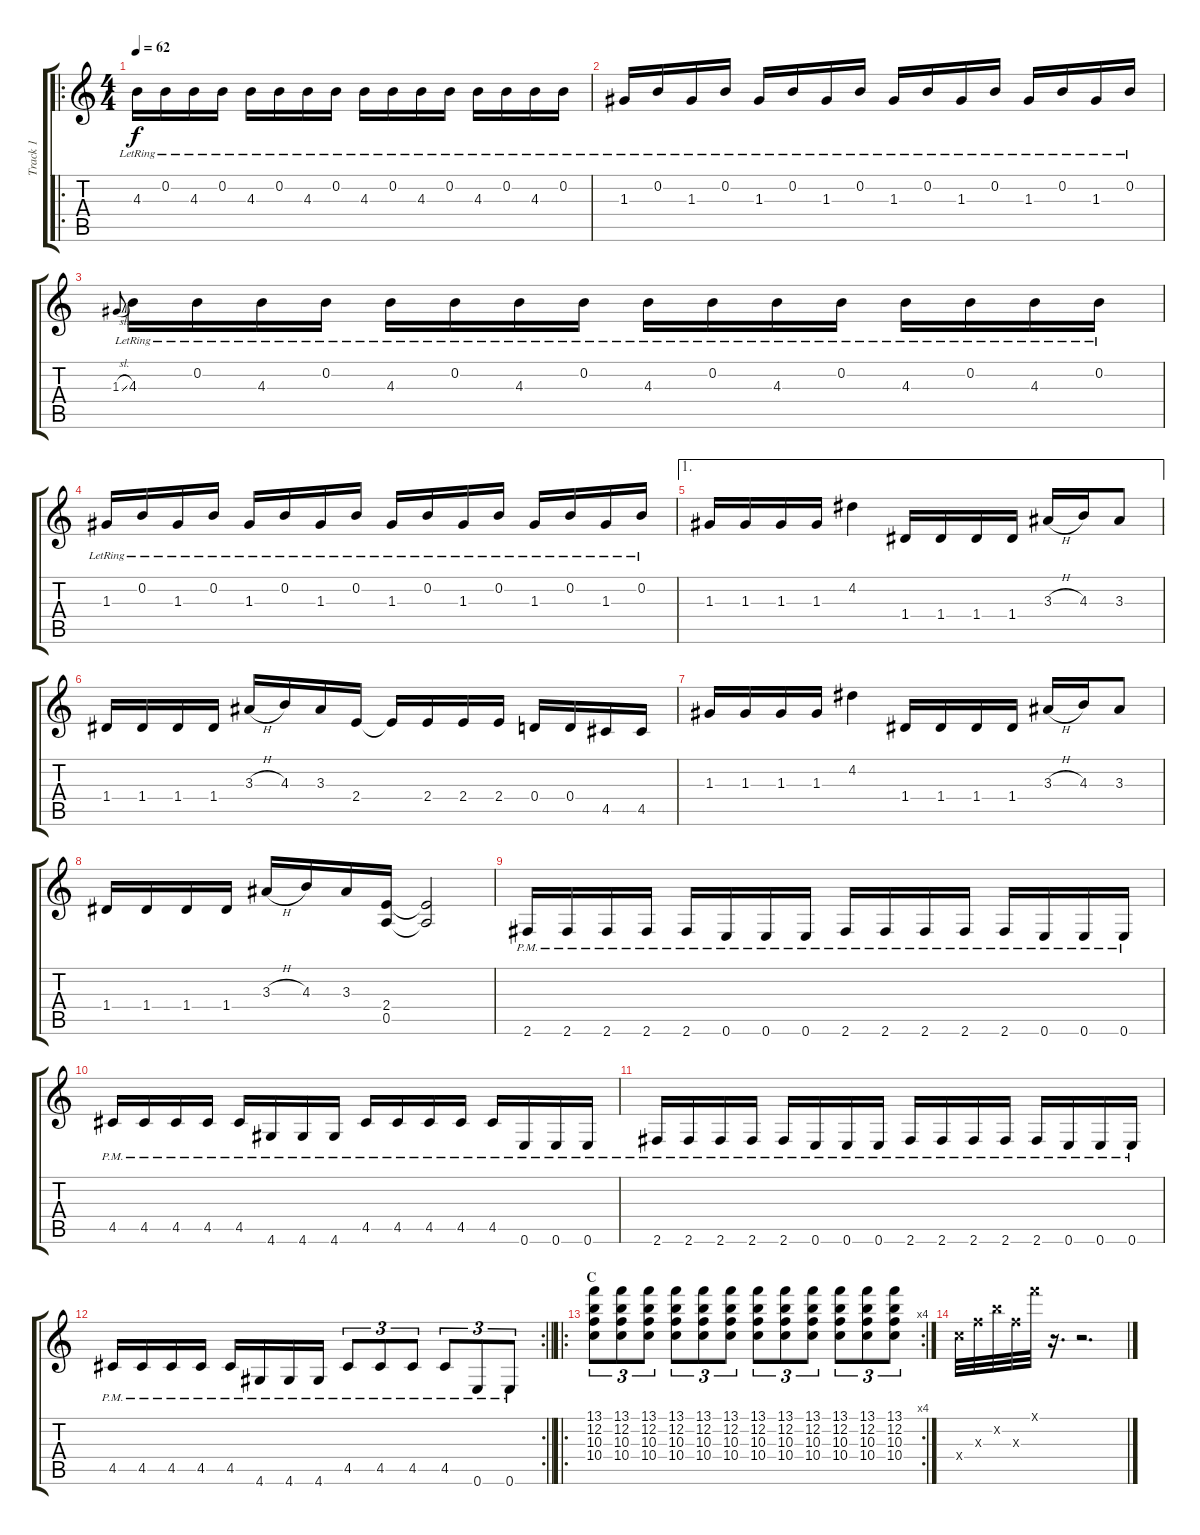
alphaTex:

\track ("Track 1" "Track 1") {instrument overdrivenguitar}
\staff {score tabs}
\tuning (E4 B3 G3 D3 A2 E2) {hide}
\ro
\ts (4 4)
\tempo 62
\clef g2
\ks c
4.3{lr}.16{dy f} 0.2{lr}.16 4.3{lr}.16 0.2{lr}.16 4.3{lr}.16 0.2{lr}.16 4.3{lr}.16 0.2{lr}.16 4.3{lr}.16 0.2{lr}.16 4.3{lr}.16 0.2{lr}.16 4.3{lr}.16 0.2{lr}.16 4.3{lr}.16 0.2{lr}.16 |
1.3{lr}.16 0.2{lr}.16 1.3{lr}.16 0.2{lr}.16 1.3{lr}.16 0.2{lr}.16 1.3{lr}.16 0.2{lr}.16 1.3{lr}.16 0.2{lr}.16 1.3{lr}.16 0.2{lr}.16 1.3{lr}.16 0.2{lr}.16 1.3{lr}.16 0.2{lr}.16 |
1.3{sl}.8{gr onbeat} 4.3{lr}.16 0.2{lr}.16 4.3{lr}.16 0.2{lr}.16 4.3{lr}.16 0.2{lr}.16 4.3{lr}.16 0.2{lr}.16 4.3{lr}.16 0.2{lr}.16 4.3{lr}.16 0.2{lr}.16 4.3{lr}.16 0.2{lr}.16 4.3{lr}.16 0.2{lr}.16 |
1.3{lr}.16 0.2{lr}.16 1.3{lr}.16 0.2{lr}.16 1.3{lr}.16 0.2{lr}.16 1.3{lr}.16 0.2{lr}.16 1.3{lr}.16 0.2{lr}.16 1.3{lr}.16 0.2{lr}.16 1.3{lr}.16 0.2{lr}.16 1.3{lr}.16 0.2{lr}.16 |
\ae 1
1.3.16 1.3.16 1.3.16 1.3.16 4.2.4 1.4.16 1.4.16 1.4.16 1.4.16 3.3{h}.16 4.3.16 3.3.8 |
1.4.16 1.4.16 1.4.16 1.4.16 3.3{h}.16 4.3.16 3.3.16 2.4.16 2.4{t}.16 2.4.16 2.4.16 2.4.16 0.4.16 0.4.16 4.5.16 4.5.16 |
1.3.16 1.3.16 1.3.16 1.3.16 4.2.4 1.4.16 1.4.16 1.4.16 1.4.16 3.3{h}.16 4.3.16 3.3.8 |
1.4.16 1.4.16 1.4.16 1.4.16 3.3{h}.16 4.3.16 3.3.16 (2.4 0.5).16 (2.4{t} 0.5{t}).2 |
2.6{pm}.16 2.6{pm}.16 2.6{pm}.16 2.6{pm}.16 2.6{pm}.16 0.6{pm}.16 0.6{pm}.16 0.6{pm}.16 2.6{pm}.16 2.6{pm}.16 2.6{pm}.16 2.6{pm}.16 2.6{pm}.16 0.6{pm}.16 0.6{pm}.16 0.6{pm}.16 |
4.5{pm}.16 4.5{pm}.16 4.5{pm}.16 4.5{pm}.16 4.5{pm}.16 4.6{pm}.16 4.6{pm}.16 4.6{pm}.16 4.5{pm}.16 4.5{pm}.16 4.5{pm}.16 4.5{pm}.16 4.5{pm}.16 0.6{pm}.16 0.6{pm}.16 0.6{pm}.16 |
2.6{pm}.16 2.6{pm}.16 2.6{pm}.16 2.6{pm}.16 2.6{pm}.16 0.6{pm}.16 0.6{pm}.16 0.6{pm}.16 2.6{pm}.16 2.6{pm}.16 2.6{pm}.16 2.6{pm}.16 2.6{pm}.16 0.6{pm}.16 0.6{pm}.16 0.6{pm}.16 |
\rc 2
\barLineRight lightlight
4.5{pm}.16 4.5{pm}.16 4.5{pm}.16 4.5{pm}.16 4.5{pm}.16 4.6{pm}.16 4.6{pm}.16 4.6{pm}.16 4.5{pm}.8{tu (3 2)} 4.5{pm}.8{tu (3 2)} 4.5{pm}.8{tu (3 2)} 4.5{pm}.8{tu (3 2)} 0.6{pm}.8{tu (3 2)} 0.6{pm}.8{tu (3 2)} |
\ro
\rc 4
\section ("" "C")
(13.1 12.2 10.3 10.4).8{tu (3 2)} (13.1 12.2 10.3 10.4).8{tu (3 2)} (13.1 12.2 10.3 10.4).8{tu (3 2)} (13.1 12.2 10.3 10.4).8{tu (3 2)} (13.1 12.2 10.3 10.4).8{tu (3 2)} (13.1 12.2 10.3 10.4).8{tu (3 2)} (13.1 12.2 10.3 10.4).8{tu (3 2)} (13.1 12.2 10.3 10.4).8{tu (3 2)} (13.1 12.2 10.3 10.4).8{tu (3 2)} (13.1 12.2 10.3 10.4).8{tu (3 2)} (13.1 12.2 10.3 10.4).8{tu (3 2)} (13.1 12.2 10.3 10.4).8{tu (3 2)} |
10.4{x}.32 10.3{x}.32 12.2{x}.32 10.3{x}.32 13.1{x}.32 r.16{d} r.2{d}
